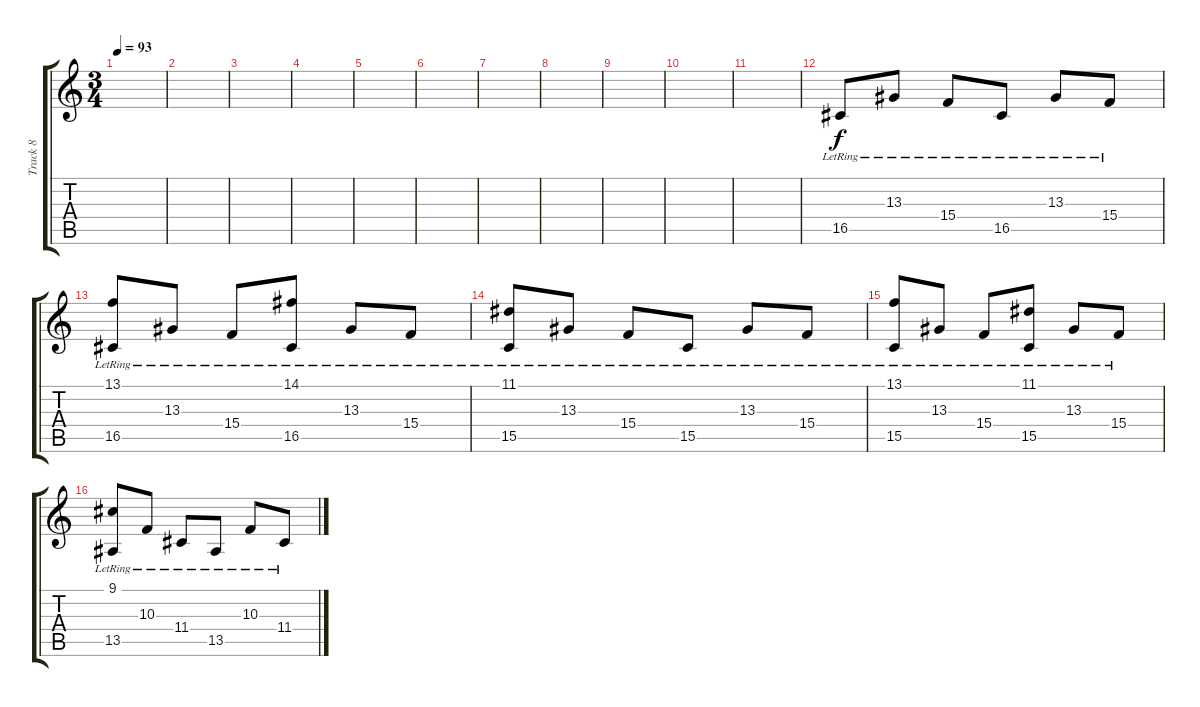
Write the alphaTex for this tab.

\track ("Track 8" "Track 8") {instrument acousticgrandpiano}
\staff {score tabs}
\tuning (E4 B3 G3 D3 A2 E2) {hide}
\ts (3 4)
\tempo 93
\clef g2
\ks c
|
|
|
|
|
|
|
|
|
|
|
16.5{lr}.8 13.3{lr}.8 15.4{lr}.8 16.5{lr}.8 13.3{lr}.8 15.4{lr}.8 |
(13.1{lr} 16.5{lr}).8 13.3{lr}.8 15.4{lr}.8 (14.1{lr} 16.5{lr}).8 13.3{lr}.8 15.4{lr}.8 |
(11.1{lr} 15.5{lr}).8 13.3{lr}.8 15.4{lr}.8 15.5{lr}.8 13.3{lr}.8 15.4{lr}.8 |
(13.1{lr} 15.5{lr}).8 13.3{lr}.8 15.4{lr}.8 (11.1{lr} 15.5{lr}).8 13.3{lr}.8 15.4{lr}.8 |
(9.1{lr} 13.5{lr}).8 10.3{lr}.8 11.4{lr}.8 13.5{lr}.8 10.3{lr}.8 11.4{lr}.8
